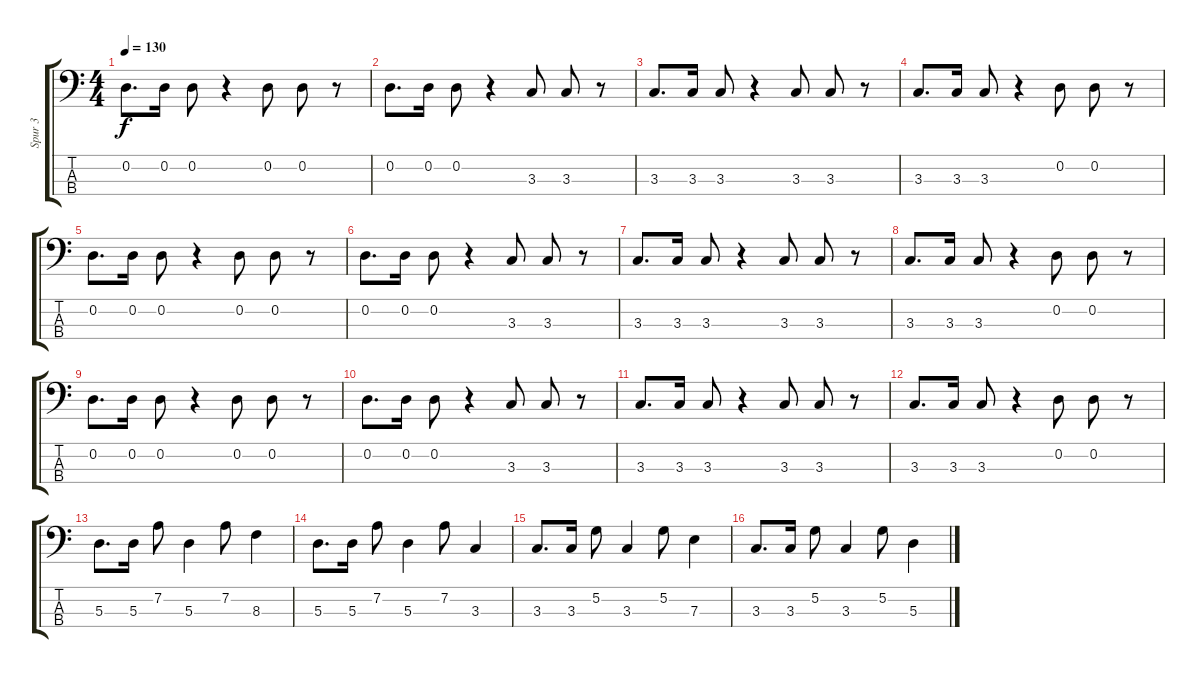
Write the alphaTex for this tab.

\track ("Spur 3" "Spur 3") {instrument electricbassfinger}
\staff {score tabs}
\tuning (G2 D2 A1 E1) {hide}
\ts (4 4)
\tempo 130
\clef f4
\ks c
0.2.8{d dy f} 0.2.16 0.2.8 r.4 0.2.8 0.2.8 r.8 |
0.2.8{d} 0.2.16 0.2.8 r.4 3.3.8 3.3.8 r.8 |
3.3.8{d} 3.3.16 3.3.8 r.4 3.3.8 3.3.8 r.8 |
3.3.8{d} 3.3.16 3.3.8 r.4 0.2.8 0.2.8 r.8 |
0.2.8{d} 0.2.16 0.2.8 r.4 0.2.8 0.2.8 r.8 |
0.2.8{d} 0.2.16 0.2.8 r.4 3.3.8 3.3.8 r.8 |
3.3.8{d} 3.3.16 3.3.8 r.4 3.3.8 3.3.8 r.8 |
3.3.8{d} 3.3.16 3.3.8 r.4 0.2.8 0.2.8 r.8 |
0.2.8{d} 0.2.16 0.2.8 r.4 0.2.8 0.2.8 r.8 |
0.2.8{d} 0.2.16 0.2.8 r.4 3.3.8 3.3.8 r.8 |
3.3.8{d} 3.3.16 3.3.8 r.4 3.3.8 3.3.8 r.8 |
3.3.8{d} 3.3.16 3.3.8 r.4 0.2.8 0.2.8 r.8 |
5.3.8{d} 5.3.16 7.2.8 5.3.4 7.2.8 8.3.4 |
5.3.8{d} 5.3.16 7.2.8 5.3.4 7.2.8 3.3.4 |
3.3.8{d} 3.3.16 5.2.8 3.3.4 5.2.8 7.3.4 |
3.3.8{d} 3.3.16 5.2.8 3.3.4 5.2.8 5.3.4
